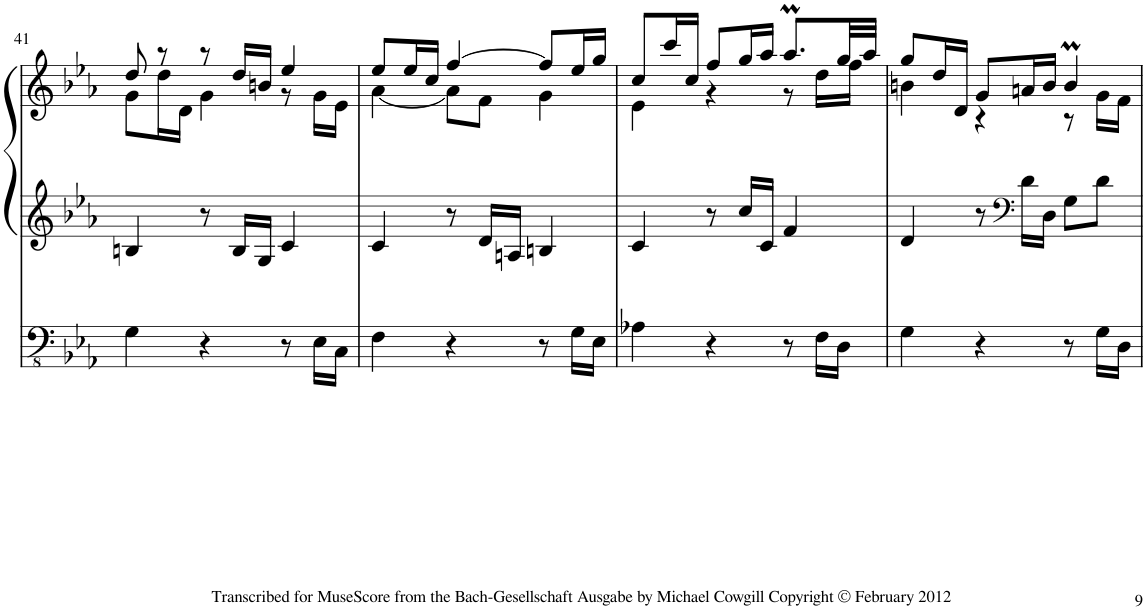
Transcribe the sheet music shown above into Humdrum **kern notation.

**kern	**kern	**kern
*part1	*part1	*part1
*staff3	*staff2	*staff1
*I"Organ	*	*
!!LO:PB:g=z
*clefFv4	*clefG2	*clefG2
*k[b-e-a-]	*k[b-e-a-]	*k[b-e-a-]
*M3/4	*M3/4	*M3/4
=41	=41	=41
*	*	*^
4GG\	4Bn/	8dd/	8g\L
.	.	8r	16dd\L
.	.	.	16d\JJ
4r	8r	8r	4g\
.	16B/LL	16dd/LL	.
.	16G/JJ	16bn/JJ	.
8r	4c/	4ee-/	8r
16EE-\LL	.	.	16g\LL
16CC\JJ	.	.	16e-\JJ
=42	=42	=42	=42
4FF\	4c/	8ee-/L	[4a-\
.	.	16ee-/L	.
.	.	16cc/JJ	.
4r	8r	[4ff/	8a-\L]
.	16d/LL	.	8f\J
.	16An/JJ	.	.
8r	4Bn/	8ff/L]	4g\
16GG\LL	.	16ee-/L	.
16EE-\JJ	.	16gg/JJ	.
=43	=43	=43	=43
4AA-X\	4c/	8cc/L	4e-\
.	.	16ccc/L	.
.	.	16cc/JJ	.
4r	8r	8ff/L	4r
.	16cc/LL	16gg/L	.
.	16c/JJ	16aa-/JJ	.
8r	4f/	8.aa-M/L	8r
16FF\LL	.	.	16dd\LL
16DD\JJ	.	32gg/LL	16ff\JJ
.	.	32aa-/JJJ	.
=44	=44	=44	=44
4GG\	4d/	8gg/L	4bn\
.	.	16dd/L	.
.	.	16d/JJ	.
4r	8r	8g/L	4r
*	*clefF4	*	*
.	16d\LL	16an/L	.
.	16D\JJ	16b/JJ	.
8r	8G\L	4bm/	8r
16GG\LL	8d\J	.	16g\LL
16DD\JJ	.	.	16f\JJ
*	*	*v	*v
=	=	=
*-	*-	*-
